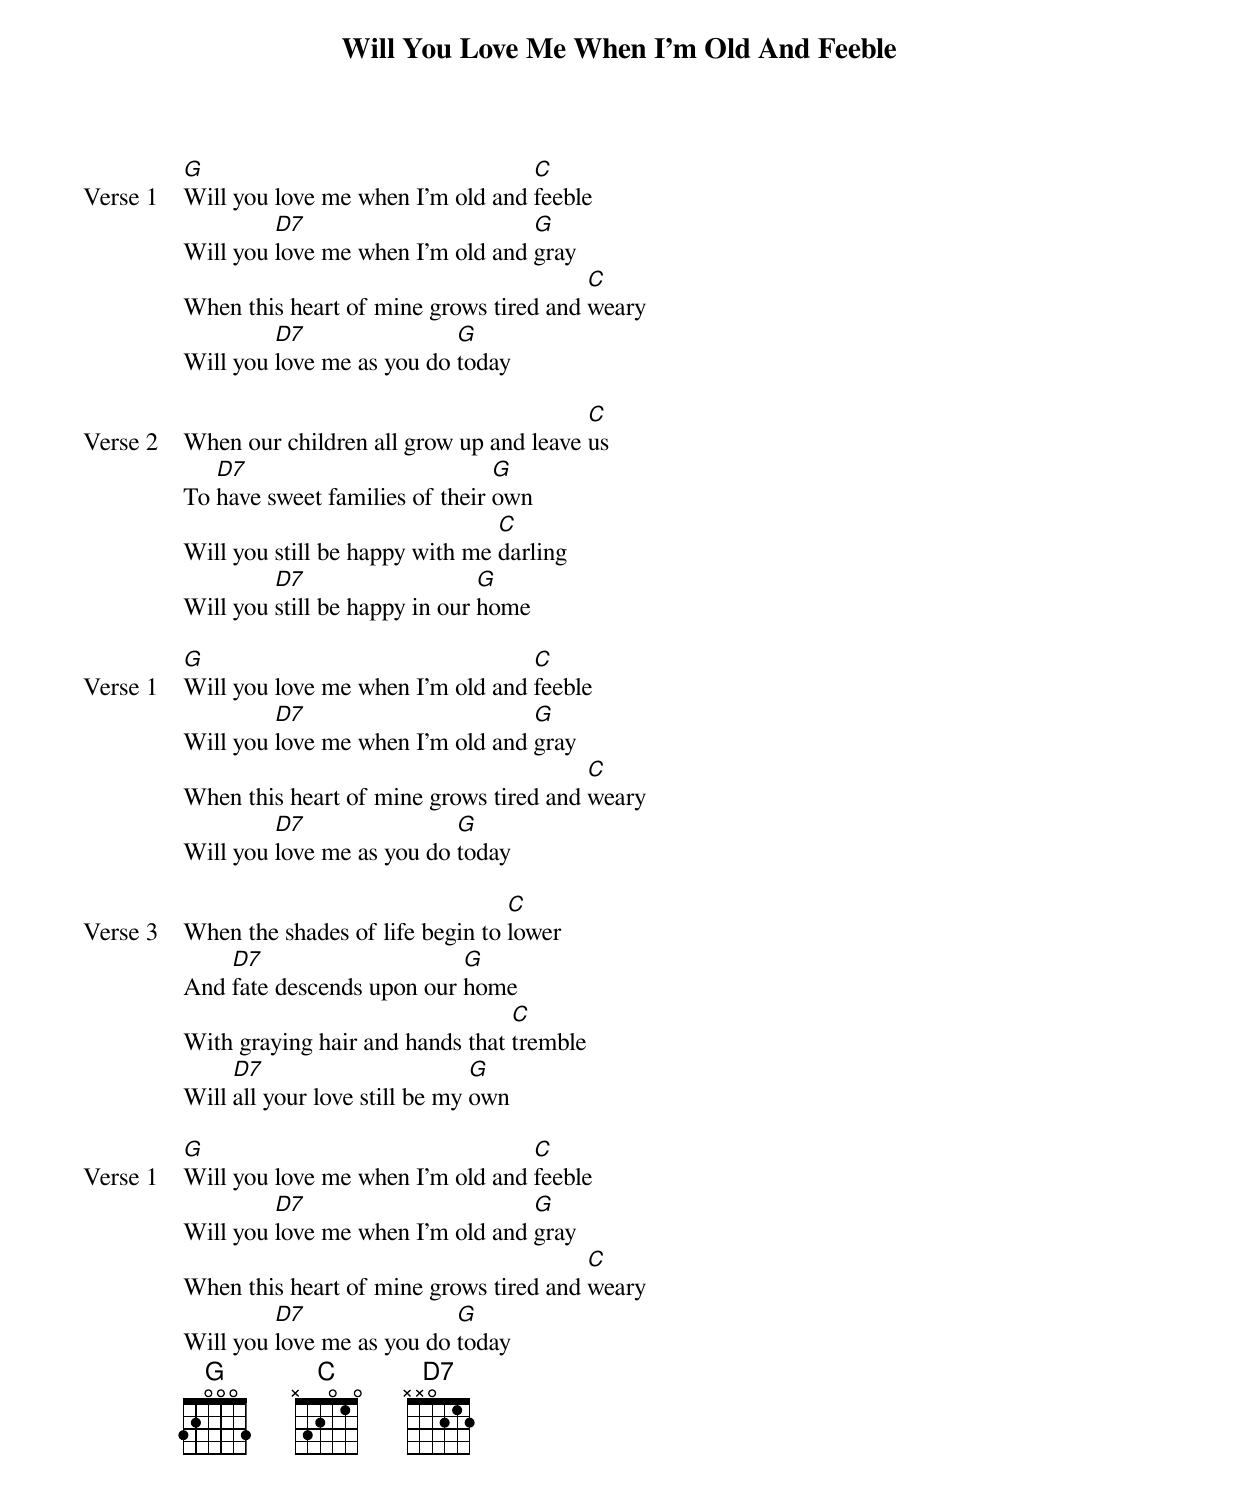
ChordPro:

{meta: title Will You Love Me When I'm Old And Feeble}
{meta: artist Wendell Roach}
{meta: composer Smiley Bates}

{start_of_verse: Verse 1}
[G]Will you love me when I'm old and [C]feeble
Will you [D7]love me when I'm old and [G]gray
When this heart of mine grows tired and [C]weary
Will you [D7]love me as you do [G]today
{end_of_verse}

{start_of_verse: Verse 2}
When our children all grow up and leave [C]us
To [D7]have sweet families of their [G]own
Will you still be happy with me [C]darling
Will you [D7]still be happy in our [G]home
{end_of_verse}

{start_of_verse: Verse 1}
[G]Will you love me when I'm old and [C]feeble
Will you [D7]love me when I'm old and [G]gray
When this heart of mine grows tired and [C]weary
Will you [D7]love me as you do [G]today
{end_of_verse}

{start_of_verse: Verse 3}
When the shades of life begin to [C]lower
And [D7]fate descends upon our [G]home
With graying hair and hands that [C]tremble
Will [D7]all your love still be my [G]own
{end_of_verse}

{start_of_verse: Verse 1}
[G]Will you love me when I'm old and [C]feeble
Will you [D7]love me when I'm old and [G]gray
When this heart of mine grows tired and [C]weary
Will you [D7]love me as you do [G]today
{end_of_verse}
